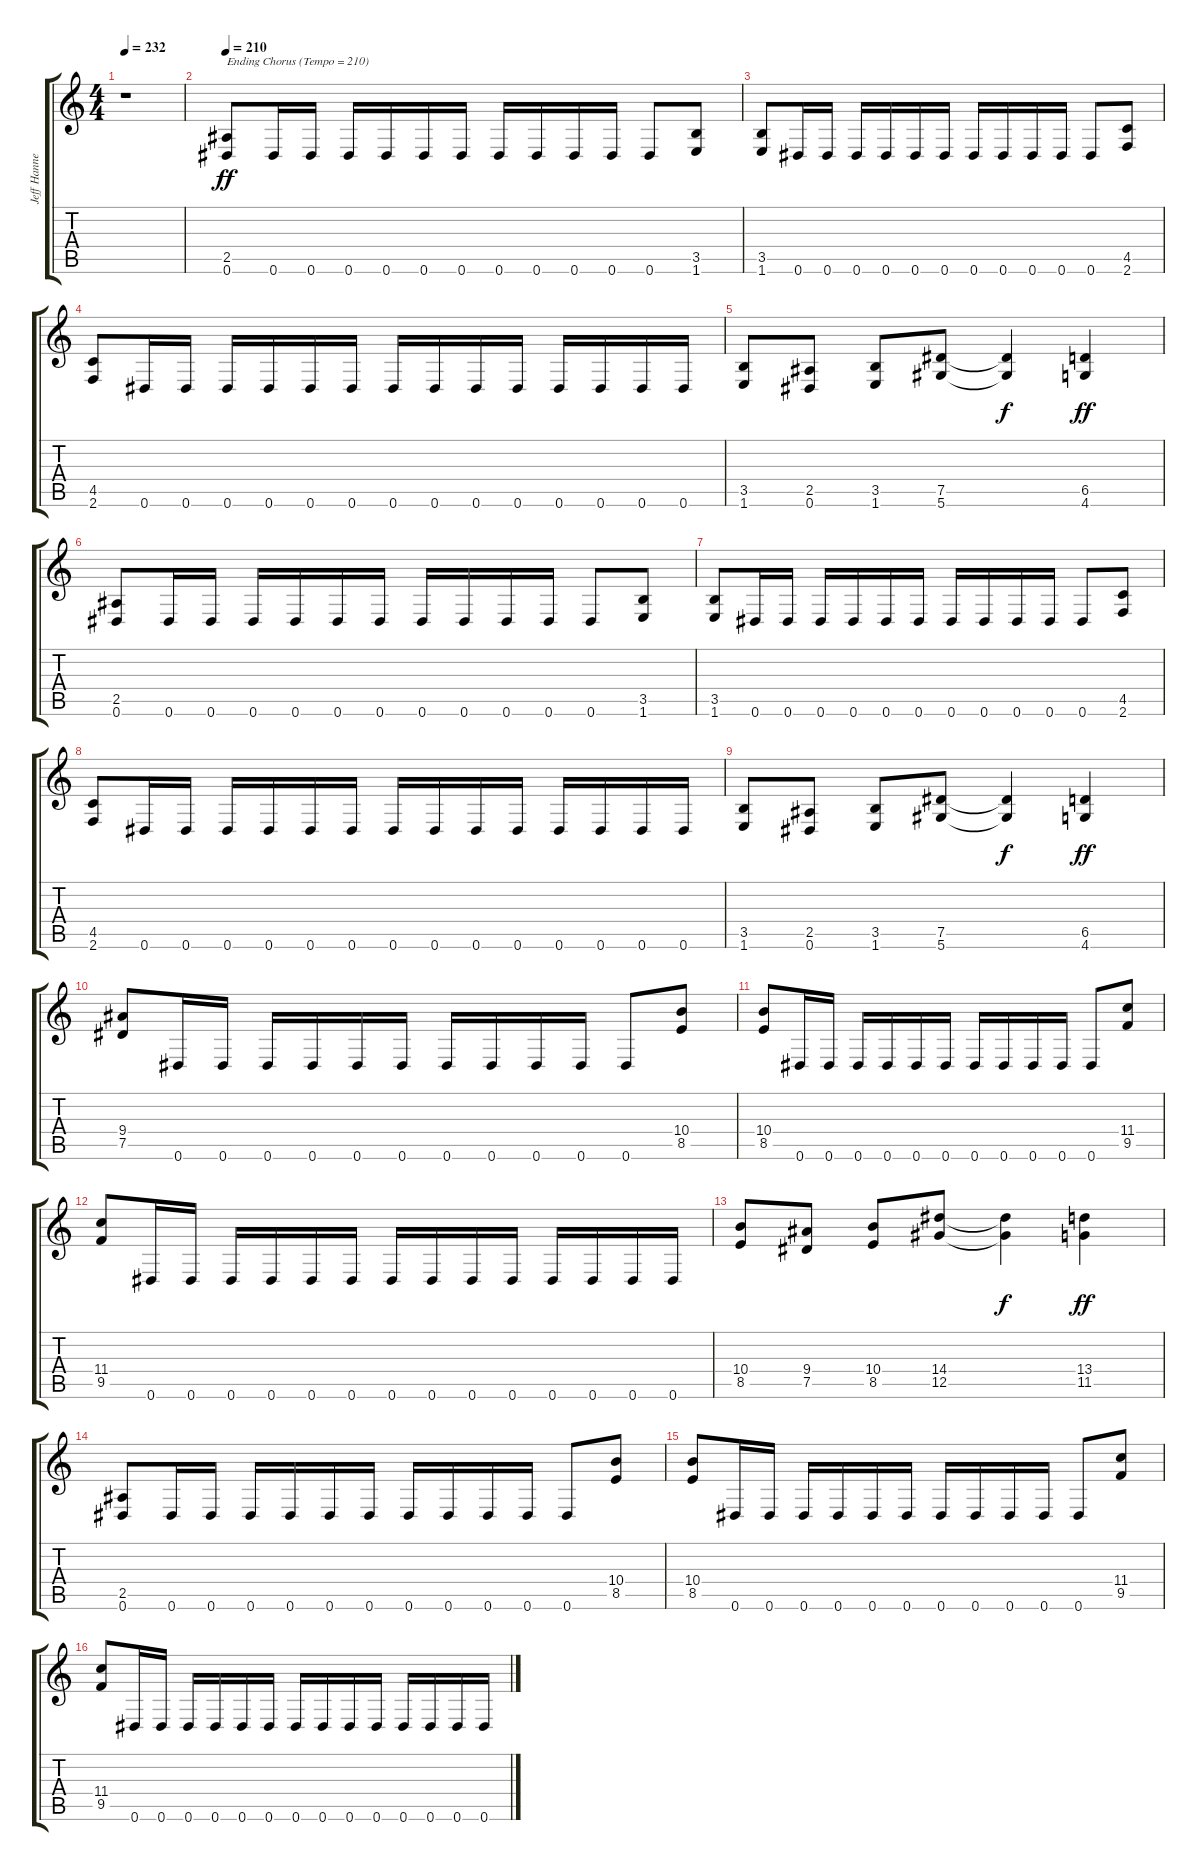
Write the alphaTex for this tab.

\track ("Jeff Hanneman" "Jeff Hanne") {instrument distortionguitar}
\staff {score tabs}
\tuning (Eb4 Bb3 Gb3 Db3 Ab2 Eb2) {hide}
\ts (4 4)
\tempo 232
\clef g2
\ks c
r.1{dy f} |
\tempo 210
(2.5 0.6).8{txt "Ending Chorus (Tempo = 210)" dy ff volume 14} 0.6.16 0.6.16 0.6.16 0.6.16 0.6.16 0.6.16 0.6.16 0.6.16 0.6.16 0.6.16 0.6.8 (3.5 1.6).8 |
(3.5 1.6).8 0.6.16 0.6.16 0.6.16 0.6.16 0.6.16 0.6.16 0.6.16 0.6.16 0.6.16 0.6.16 0.6.8 (4.5 2.6).8 |
(4.5 2.6).8 0.6.16 0.6.16 0.6.16 0.6.16 0.6.16 0.6.16 0.6.16 0.6.16 0.6.16 0.6.16 0.6.16 0.6.16 0.6.16 0.6.16 |
(3.5 1.6).8 (2.5 0.6).8 (3.5 1.6).8 (7.5 5.6).8 (7.5{t} 5.6{t}).4{dy f} (6.5 4.6).4{dy ff} |
(2.5 0.6).8 0.6.16 0.6.16 0.6.16 0.6.16 0.6.16 0.6.16 0.6.16 0.6.16 0.6.16 0.6.16 0.6.8 (3.5 1.6).8 |
(3.5 1.6).8 0.6.16 0.6.16 0.6.16 0.6.16 0.6.16 0.6.16 0.6.16 0.6.16 0.6.16 0.6.16 0.6.8 (4.5 2.6).8 |
(4.5 2.6).8 0.6.16 0.6.16 0.6.16 0.6.16 0.6.16 0.6.16 0.6.16 0.6.16 0.6.16 0.6.16 0.6.16 0.6.16 0.6.16 0.6.16 |
(3.5 1.6).8 (2.5 0.6).8 (3.5 1.6).8 (7.5 5.6).8 (7.5{t} 5.6{t}).4{dy f} (6.5 4.6).4{dy ff} |
(9.4 7.5).8 0.6.16 0.6.16 0.6.16 0.6.16 0.6.16 0.6.16 0.6.16 0.6.16 0.6.16 0.6.16 0.6.8 (10.4 8.5).8 |
(10.4 8.5).8 0.6.16 0.6.16 0.6.16 0.6.16 0.6.16 0.6.16 0.6.16 0.6.16 0.6.16 0.6.16 0.6.8 (11.4 9.5).8 |
(11.4 9.5).8 0.6.16 0.6.16 0.6.16 0.6.16 0.6.16 0.6.16 0.6.16 0.6.16 0.6.16 0.6.16 0.6.16 0.6.16 0.6.16 0.6.16 |
(10.4 8.5).8 (9.4 7.5).8 (10.4 8.5).8 (14.4 12.5).8 (14.4{t} 12.5{t}).4{dy f} (13.4 11.5).4{dy ff} |
(2.5 0.6).8 0.6.16 0.6.16 0.6.16 0.6.16 0.6.16 0.6.16 0.6.16 0.6.16 0.6.16 0.6.16 0.6.8 (10.4 8.5).8 |
(10.4 8.5).8 0.6.16 0.6.16 0.6.16 0.6.16 0.6.16 0.6.16 0.6.16 0.6.16 0.6.16 0.6.16 0.6.8 (11.4 9.5).8 |
(11.4 9.5).8 0.6.16 0.6.16 0.6.16 0.6.16 0.6.16 0.6.16 0.6.16 0.6.16 0.6.16 0.6.16 0.6.16 0.6.16 0.6.16 0.6.16
